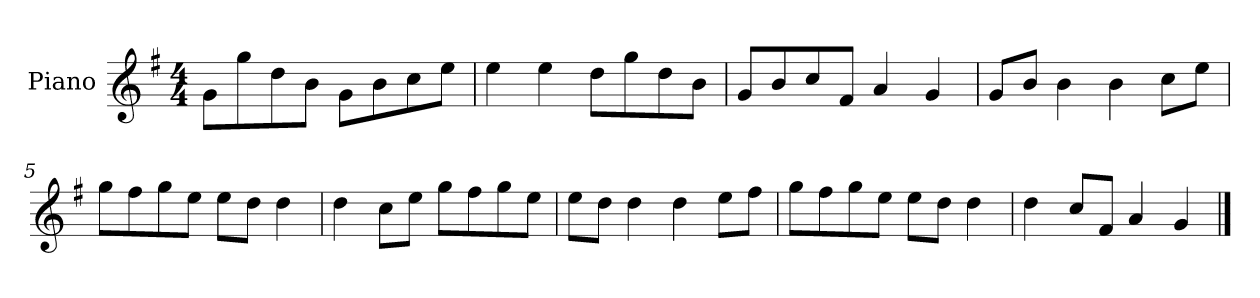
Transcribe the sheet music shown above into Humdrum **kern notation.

**kern
*part1
*staff1
*I"Piano
*I'P-no
*clefG2
*k[f#]
*M4/4
*MM90
=1
8g\L
8gg\
8dd\
8b\J
8g\L
8b\
8cc\
8ee\J
=2
4ee\
4ee\
8dd\L
8gg\
8dd\
8b\J
=3
8g/L
8b/
8cc/
8f#/J
4a/
4g/
=4
8g/L
8b/J
4b\
4b\
8cc\L
8ee\J
=5
8gg\L
8ff#\
8gg\
8ee\J
8ee\L
8dd\J
4dd\
!!LO:LB:g=z
=6
4dd\
8cc\L
8ee\J
8gg\L
8ff#\
8gg\
8ee\J
=7
8ee\L
8dd\J
4dd\
4dd\
8ee\L
8ff#\J
=8
8gg\L
8ff#\
8gg\
8ee\J
8ee\L
8dd\J
4dd\
=9
4dd\
8cc/L
8f#/J
4a/
4g/
==
*-
